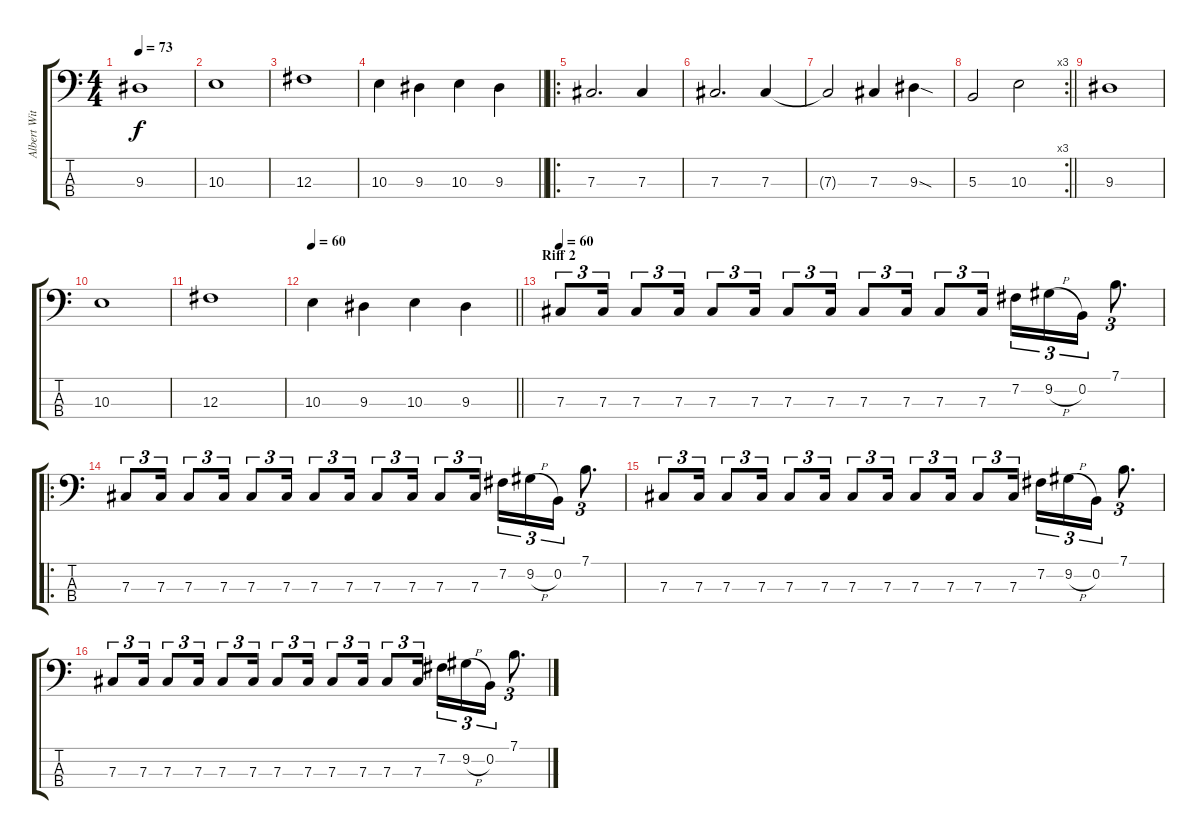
\track ("Albert Witcfinder" "Albert Wit") {instrument electricbassfinger}
\staff {score tabs}
\tuning (E2 B1 Gb1 Db1) {hide}
\ts (4 4)
\tempo 73
\clef f4
\ks c
9.3.1{dy f} |
10.3.1 |
12.3.1 |
\barLineRight lightlight
10.3.4 9.3.4 10.3.4 9.3.4 |
\ro
7.3.2{d} 7.3.4 |
7.3.2{d} 7.3.4 |
7.3{t}.2 7.3.4 9.3{sod}.4 |
\rc 3
\barLineRight lightlight
5.3.2 10.3.2 |
9.3.1 |
10.3.1 |
12.3.1 |
\tempo 60
\barLineRight lightlight
10.3.4 9.3.4 10.3.4 9.3.4 |
\section ("" "Riff 2")
\tempo 60
7.3.8{tu (3 2)} 7.3.16{tu (3 2)} 7.3.8{tu (3 2)} 7.3.16{tu (3 2)} 7.3.8{tu (3 2)} 7.3.16{tu (3 2)} 7.3.8{tu (3 2)} 7.3.16{tu (3 2)} 7.3.8{tu (3 2)} 7.3.16{tu (3 2)} 7.3.8{tu (3 2)} 7.3.16{tu (3 2)} 7.2.16{tu (3 2)} 9.2{h}.16{tu (3 2)} 0.2.16{tu (3 2)} 7.1.8{d tu (3 2)} |
\ro
7.3.8{tu (3 2)} 7.3.16{tu (3 2)} 7.3.8{tu (3 2)} 7.3.16{tu (3 2)} 7.3.8{tu (3 2)} 7.3.16{tu (3 2)} 7.3.8{tu (3 2)} 7.3.16{tu (3 2)} 7.3.8{tu (3 2)} 7.3.16{tu (3 2)} 7.3.8{tu (3 2)} 7.3.16{tu (3 2)} 7.2.16{tu (3 2)} 9.2{h}.16{tu (3 2)} 0.2.16{tu (3 2)} 7.1.8{d tu (3 2)} |
7.3.8{tu (3 2)} 7.3.16{tu (3 2)} 7.3.8{tu (3 2)} 7.3.16{tu (3 2)} 7.3.8{tu (3 2)} 7.3.16{tu (3 2)} 7.3.8{tu (3 2)} 7.3.16{tu (3 2)} 7.3.8{tu (3 2)} 7.3.16{tu (3 2)} 7.3.8{tu (3 2)} 7.3.16{tu (3 2)} 7.2.16{tu (3 2)} 9.2{h}.16{tu (3 2)} 0.2.16{tu (3 2)} 7.1.8{d tu (3 2)} |
7.3.8{tu (3 2)} 7.3.16{tu (3 2)} 7.3.8{tu (3 2)} 7.3.16{tu (3 2)} 7.3.8{tu (3 2)} 7.3.16{tu (3 2)} 7.3.8{tu (3 2)} 7.3.16{tu (3 2)} 7.3.8{tu (3 2)} 7.3.16{tu (3 2)} 7.3.8{tu (3 2)} 7.3.16{tu (3 2)} 7.2.16{tu (3 2)} 9.2{h}.16{tu (3 2)} 0.2.16{tu (3 2)} 7.1.8{d tu (3 2)}
